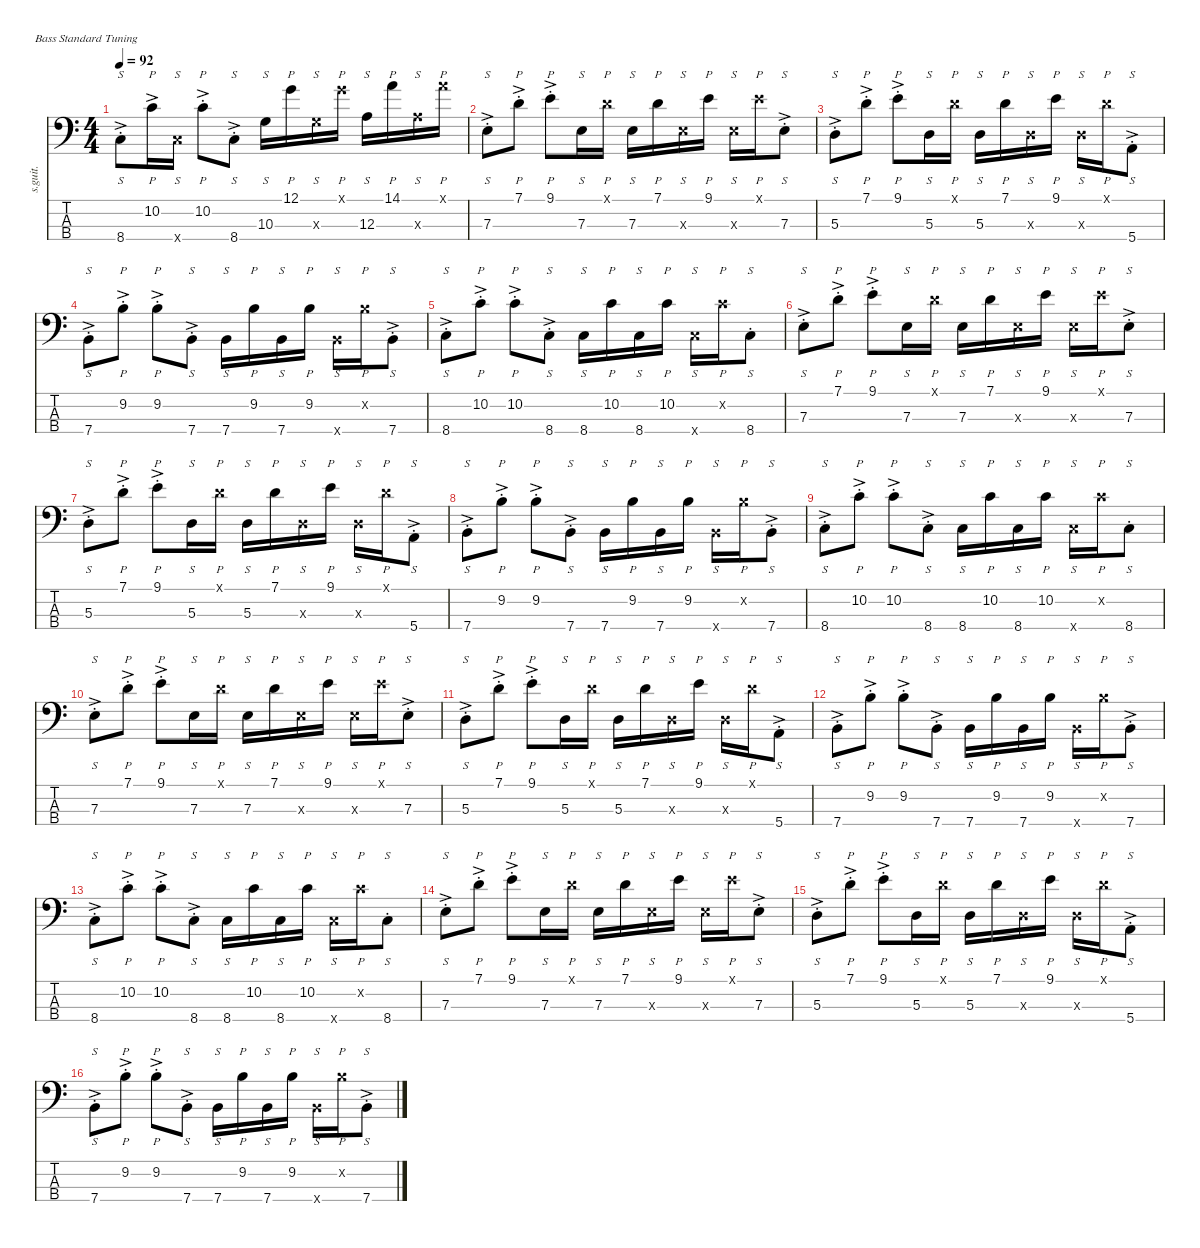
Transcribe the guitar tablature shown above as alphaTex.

\defaultSystemsLayout 4
\hideDynamics
\bracketExtendMode nobrackets
\track ("Flea, Electric bass (finger and slap)" "s.guit.") {instrument electricbassfinger}
\staff {score tabs}
\tuning (G2 D2 A1 E1)
\ts (4 4)
\tempo 92
\clef f4
\ks c
8.4{ac st}.8{s dy mf} 10.2{ac}.16{p} 8.4{x}.16{s} 10.2{ac st}.8{p} 8.4{ac st}.8{s} 10.3.16{s} 12.1.16{p} 10.3{x}.16{s} 12.1{x}.16{p} 12.3.16{s} 14.1.16{p} 12.3{x}.16{s} 14.1{x}.16{p} |
7.3{ac st}.8{s} 7.1{ac st}.8{p} 9.1{ac st}.8{p} 7.3.16{s} 7.1{x}.16{p} 7.3.16{s} 7.1.16{p} 7.3{x}.16{s} 9.1.16{p} 7.3{x}.16{s} 9.1{x}.16{p} 7.3{ac st}.8{s} |
5.3{ac st}.8{s} 7.1{ac st}.8{p} 9.1{ac st}.8{p} 5.3.16{s} 7.1{x}.16{p} 5.3.16{s} 7.1.16{p} 5.3{x}.16{s} 9.1.16{p} 5.3{x}.16{s} 7.1{x}.16{p} 5.4{ac st}.8{s} |
7.4{ac st}.8{s} 9.2{ac st}.8{p} 9.2{ac st}.8{p} 7.4{ac st}.8{s} 7.4.16{s} 9.2.16{p} 7.4.16{s} 9.2.16{p} 7.4{x}.16{s} 9.2{x}.16{p} 7.4{ac st}.8{s} |
8.4{ac st}.8{s} 10.2{ac st}.8{p} 10.2{ac st}.8{p} 8.4{ac st}.8{s} 8.4.16{s} 10.2.16{p} 8.4.16{s} 10.2.16{p} 8.4{x}.16{s} 10.2{x}.16{p} 8.4{st}.8{s} |
7.3{ac st}.8{s} 7.1{ac st}.8{p} 9.1{ac st}.8{p} 7.3.16{s} 7.1{x}.16{p} 7.3.16{s} 7.1.16{p} 7.3{x}.16{s} 9.1.16{p} 7.3{x}.16{s} 9.1{x}.16{p} 7.3{ac st}.8{s} |
5.3{ac st}.8{s} 7.1{ac st}.8{p} 9.1{ac st}.8{p} 5.3.16{s} 7.1{x}.16{p} 5.3.16{s} 7.1.16{p} 5.3{x}.16{s} 9.1.16{p} 5.3{x}.16{s} 7.1{x}.16{p} 5.4{ac st}.8{s} |
7.4{ac st}.8{s} 9.2{ac st}.8{p} 9.2{ac st}.8{p} 7.4{ac st}.8{s} 7.4.16{s} 9.2.16{p} 7.4.16{s} 9.2.16{p} 7.4{x}.16{s} 9.2{x}.16{p} 7.4{ac st}.8{s} |
8.4{ac st}.8{s} 10.2{ac st}.8{p} 10.2{ac st}.8{p} 8.4{ac st}.8{s} 8.4.16{s} 10.2.16{p} 8.4.16{s} 10.2.16{p} 8.4{x}.16{s} 10.2{x}.16{p} 8.4{st}.8{s} |
7.3{ac st}.8{s} 7.1{ac st}.8{p} 9.1{ac st}.8{p} 7.3.16{s} 7.1{x}.16{p} 7.3.16{s} 7.1.16{p} 7.3{x}.16{s} 9.1.16{p} 7.3{x}.16{s} 9.1{x}.16{p} 7.3{ac st}.8{s} |
5.3{ac st}.8{s} 7.1{ac st}.8{p} 9.1{ac st}.8{p} 5.3.16{s} 7.1{x}.16{p} 5.3.16{s} 7.1.16{p} 5.3{x}.16{s} 9.1.16{p} 5.3{x}.16{s} 7.1{x}.16{p} 5.4{ac st}.8{s} |
7.4{ac st}.8{s} 9.2{ac st}.8{p} 9.2{ac st}.8{p} 7.4{ac st}.8{s} 7.4.16{s} 9.2.16{p} 7.4.16{s} 9.2.16{p} 7.4{x}.16{s} 9.2{x}.16{p} 7.4{ac st}.8{s} |
8.4{ac st}.8{s} 10.2{ac st}.8{p} 10.2{ac st}.8{p} 8.4{ac st}.8{s} 8.4.16{s} 10.2.16{p} 8.4.16{s} 10.2.16{p} 8.4{x}.16{s} 10.2{x}.16{p} 8.4{st}.8{s} |
7.3{ac st}.8{s} 7.1{ac st}.8{p} 9.1{ac st}.8{p} 7.3.16{s} 7.1{x}.16{p} 7.3.16{s} 7.1.16{p} 7.3{x}.16{s} 9.1.16{p} 7.3{x}.16{s} 9.1{x}.16{p} 7.3{ac st}.8{s} |
5.3{ac st}.8{s} 7.1{ac st}.8{p} 9.1{ac st}.8{p} 5.3.16{s} 7.1{x}.16{p} 5.3.16{s} 7.1.16{p} 5.3{x}.16{s} 9.1.16{p} 5.3{x}.16{s} 7.1{x}.16{p} 5.4{ac st}.8{s} |
7.4{ac st}.8{s} 9.2{ac st}.8{p} 9.2{ac st}.8{p} 7.4{ac st}.8{s} 7.4.16{s} 9.2.16{p} 7.4.16{s} 9.2.16{p} 7.4{x}.16{s} 9.2{x}.16{p} 7.4{ac st}.8{s}
